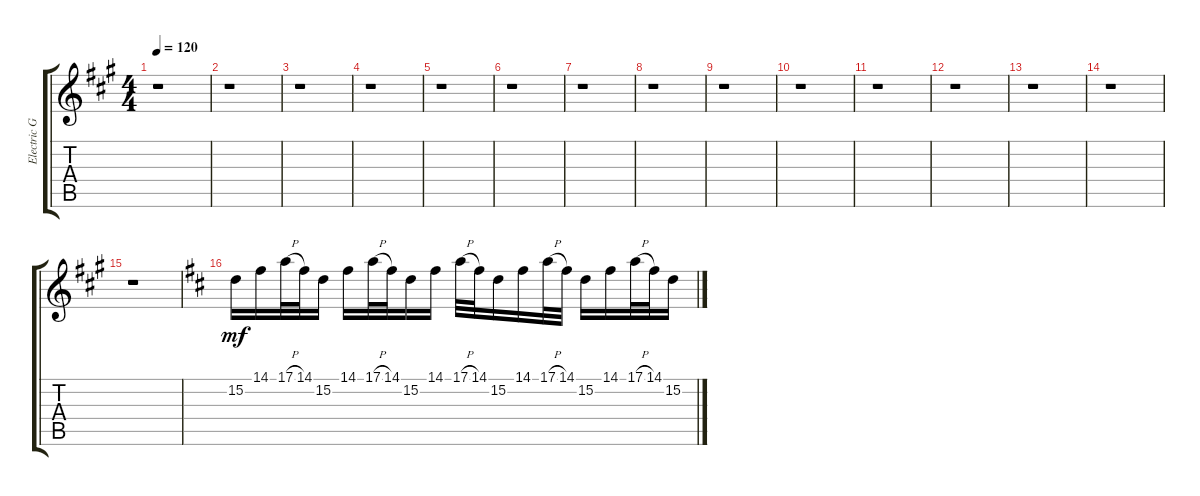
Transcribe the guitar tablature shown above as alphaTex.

\track ("Electric Guitar - 3" "Electric G") {instrument synthbrass1}
\staff {score tabs}
\tuning (E4 B3 G3 D3 A2 E2) {hide}
\ts (4 4)
\tempo 120
\clef g2
\ks f#minor
r.1{dy mf} |
r.1 |
r.1 |
r.1 |
r.1 |
r.1 |
r.1 |
r.1 |
r.1 |
r.1 |
r.1 |
r.1 |
r.1 |
r.1 |
r.1 |
\ks bminor
15.2.16 14.1.16 17.1{h}.32 14.1.32 15.2.16 14.1.16 17.1{h}.32 14.1.32 15.2.16 14.1.16 17.1{h}.32 14.1.32 15.2.16 14.1.16 17.1{h}.32 14.1.32 15.2.16 14.1.16 17.1{h}.32 14.1.32 15.2.16
